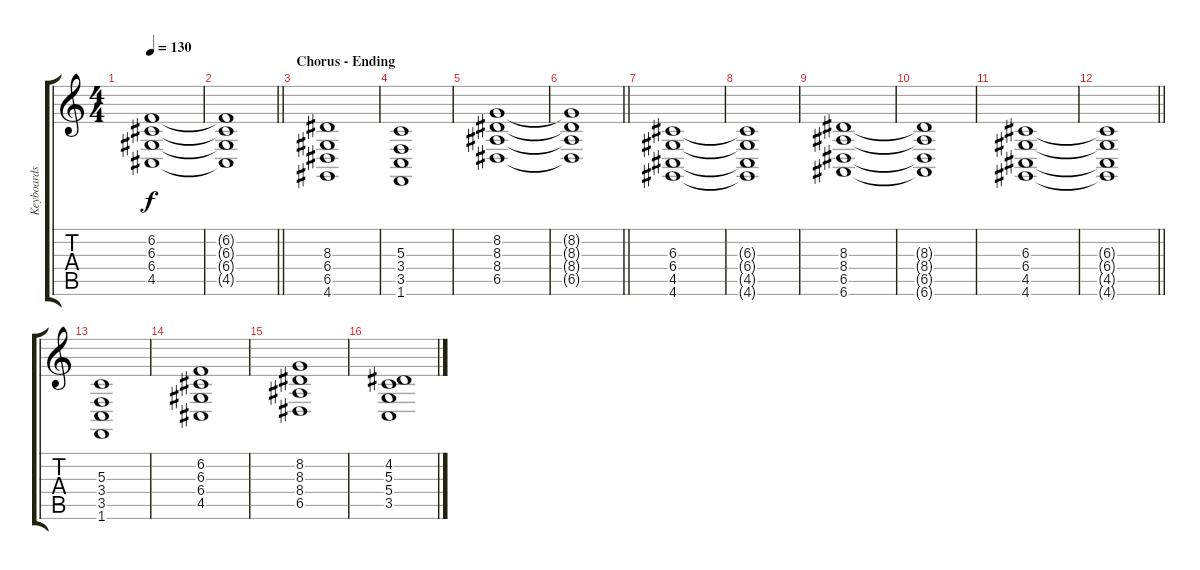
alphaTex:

\track ("Keyboards Synth" "Keyboards ") {instrument pad2warm}
\staff {score tabs}
\tuning (E4 B3 G3 D3 A2 E2) {hide}
\ts (4 4)
\tempo 130
\clef g2
\ks c
(6.2 6.3 6.4 4.5).1{dy f} |
\barLineRight lightlight
(6.2{t} 6.3{t} 6.4{t} 4.5{t}).1 |
\section ("" "Chorus - Ending")
(8.3 6.4 6.5 4.6).1 |
(5.3 3.4 3.5 1.6).1 |
(8.2 8.3 8.4 6.5).1 |
\barLineRight lightlight
(8.2{t} 8.3{t} 8.4{t} 6.5{t}).1 |
(6.3 6.4 4.5 4.6).1 |
(6.3{t} 6.4{t} 4.5{t} 4.6{t}).1 |
(8.3 8.4 6.5 6.6).1 |
(8.3{t} 8.4{t} 6.5{t} 6.6{t}).1 |
(6.3 6.4 4.5 4.6).1 |
\barLineRight lightlight
(6.3{t} 6.4{t} 4.5{t} 4.6{t}).1 |
(5.3 3.4 3.5 1.6).1 |
(6.2 6.3 6.4 4.5).1 |
(8.2 8.3 8.4 6.5).1 |
(4.2 5.3 5.4 3.5).1
